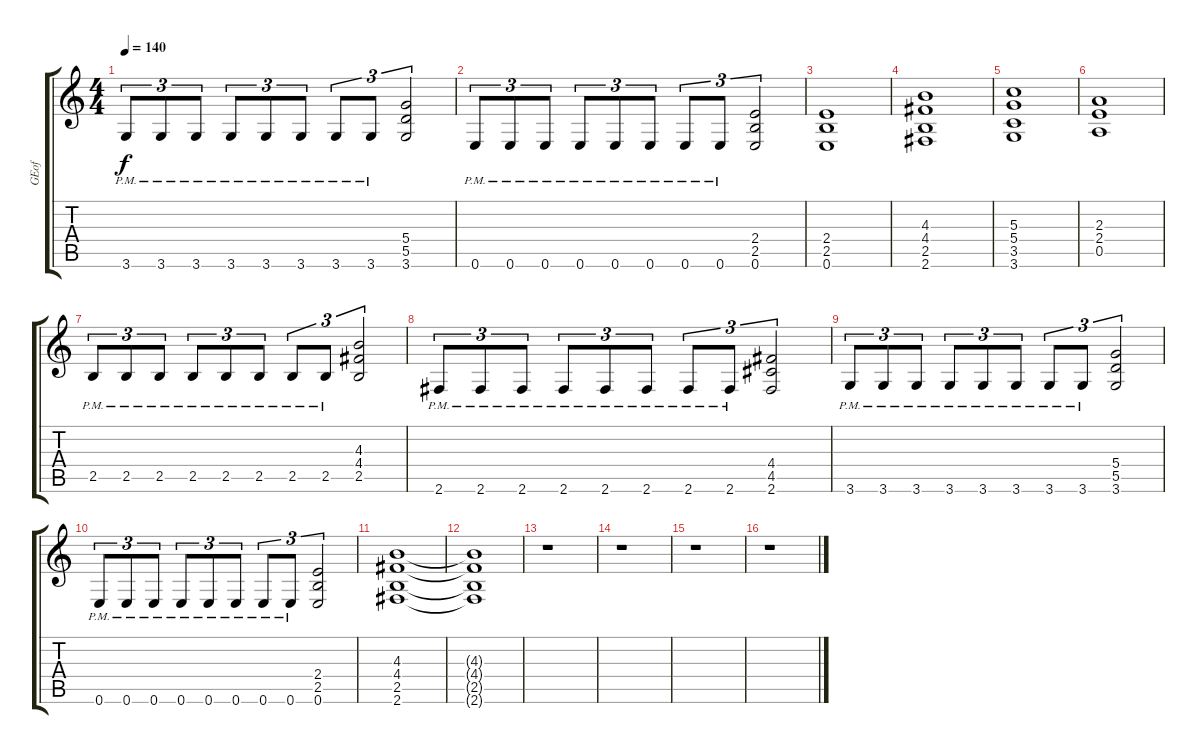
\track ("GEof" "GEof") {instrument distortionguitar}
\staff {score tabs}
\tuning (E4 B3 G3 D3 A2 E2) {hide}
\ts (4 4)
\tempo 140
\clef g2
\ks c
3.6{pm}.8{tu (3 2) dy f} 3.6{pm}.8{tu (3 2)} 3.6{pm}.8{tu (3 2)} 3.6{pm}.8{tu (3 2)} 3.6{pm}.8{tu (3 2)} 3.6{pm}.8{tu (3 2)} 3.6{pm}.8{tu (3 2)} 3.6{pm}.8{tu (3 2)} (5.4 5.5 3.6).2{tu (3 2)} |
0.6{pm}.8{tu (3 2)} 0.6{pm}.8{tu (3 2)} 0.6{pm}.8{tu (3 2)} 0.6{pm}.8{tu (3 2)} 0.6{pm}.8{tu (3 2)} 0.6{pm}.8{tu (3 2)} 0.6{pm}.8{tu (3 2)} 0.6{pm}.8{tu (3 2)} (2.4 2.5 0.6).2{tu (3 2)} |
(2.4 2.5 0.6).1 |
(4.3 4.4 2.5 2.6).1 |
(5.3 5.4 3.5 3.6).1 |
(2.3 2.4 0.5).1 |
2.5{pm}.8{tu (3 2)} 2.5{pm}.8{tu (3 2)} 2.5{pm}.8{tu (3 2)} 2.5{pm}.8{tu (3 2)} 2.5{pm}.8{tu (3 2)} 2.5{pm}.8{tu (3 2)} 2.5{pm}.8{tu (3 2)} 2.5{pm}.8{tu (3 2)} (4.3 4.4 2.5).2{tu (3 2)} |
2.6{pm}.8{tu (3 2)} 2.6{pm}.8{tu (3 2)} 2.6{pm}.8{tu (3 2)} 2.6{pm}.8{tu (3 2)} 2.6{pm}.8{tu (3 2)} 2.6{pm}.8{tu (3 2)} 2.6{pm}.8{tu (3 2)} 2.6{pm}.8{tu (3 2)} (4.4 4.5 2.6).2{tu (3 2)} |
3.6{pm}.8{tu (3 2)} 3.6{pm}.8{tu (3 2)} 3.6{pm}.8{tu (3 2)} 3.6{pm}.8{tu (3 2)} 3.6{pm}.8{tu (3 2)} 3.6{pm}.8{tu (3 2)} 3.6{pm}.8{tu (3 2)} 3.6{pm}.8{tu (3 2)} (5.4 5.5 3.6).2{tu (3 2)} |
0.6{pm}.8{tu (3 2)} 0.6{pm}.8{tu (3 2)} 0.6{pm}.8{tu (3 2)} 0.6{pm}.8{tu (3 2)} 0.6{pm}.8{tu (3 2)} 0.6{pm}.8{tu (3 2)} 0.6{pm}.8{tu (3 2)} 0.6{pm}.8{tu (3 2)} (2.4 2.5 0.6).2{tu (3 2)} |
(4.3 4.4 2.5 2.6).1 |
(4.3{t} 4.4{t} 2.5{t} 2.6{t}).1 |
r.1 |
r.1 |
r.1 |
r.1
